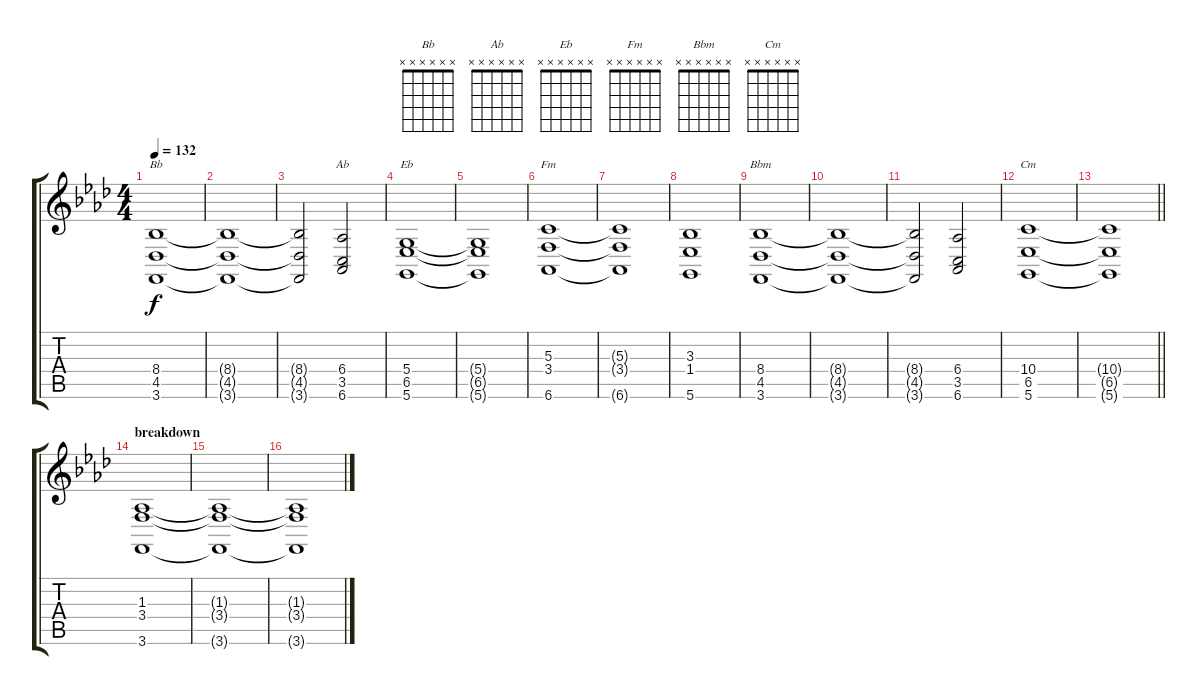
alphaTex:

\track "" {instrument pad2warm}
\staff {score tabs}
\tuning (E4 B3 G3 D3 A2 D2) {hide}
\chord ("Bb" x x x x x x)
\chord ("Ab" x x x x x x)
\chord ("Eb" x x x x x x)
\chord ("Fm" x x x x x x)
\chord ("Bbm" x x x x x x)
\chord ("Cm" x x x x x x)
\ts (4 4)
\tempo 132
\clef g2
\ks fminor
(8.4 4.5 3.6).1{ch "Bb" dy f} |
(8.4{t} 4.5{t} 3.6{t}).1 |
(8.4{t} 4.5{t} 3.6{t}).2 (6.4 3.5 6.6).2{ch "Ab"} |
(5.4 6.5 5.6).1{ch "Eb"} |
(5.4{t} 6.5{t} 5.6{t}).1 |
(5.3 3.4 6.6).1{ch "Fm"} |
(5.3{t} 3.4{t} 6.6{t}).1 |
(3.3 1.4 5.6).1 |
(8.4 4.5 3.6).1{ch "Bbm"} |
(8.4{t} 4.5{t} 3.6{t}).1 |
(8.4{t} 4.5{t} 3.6{t}).2 (6.4 3.5 6.6).2 |
(10.4 6.5 5.6).1{ch "Cm"} |
\barLineRight lightlight
(10.4{t} 6.5{t} 5.6{t}).1 |
\section ("" "breakdown")
(1.3 3.4 3.6).1 |
(1.3{t} 3.4{t} 3.6{t}).1 |
(1.3{t} 3.4{t} 3.6{t}).1
